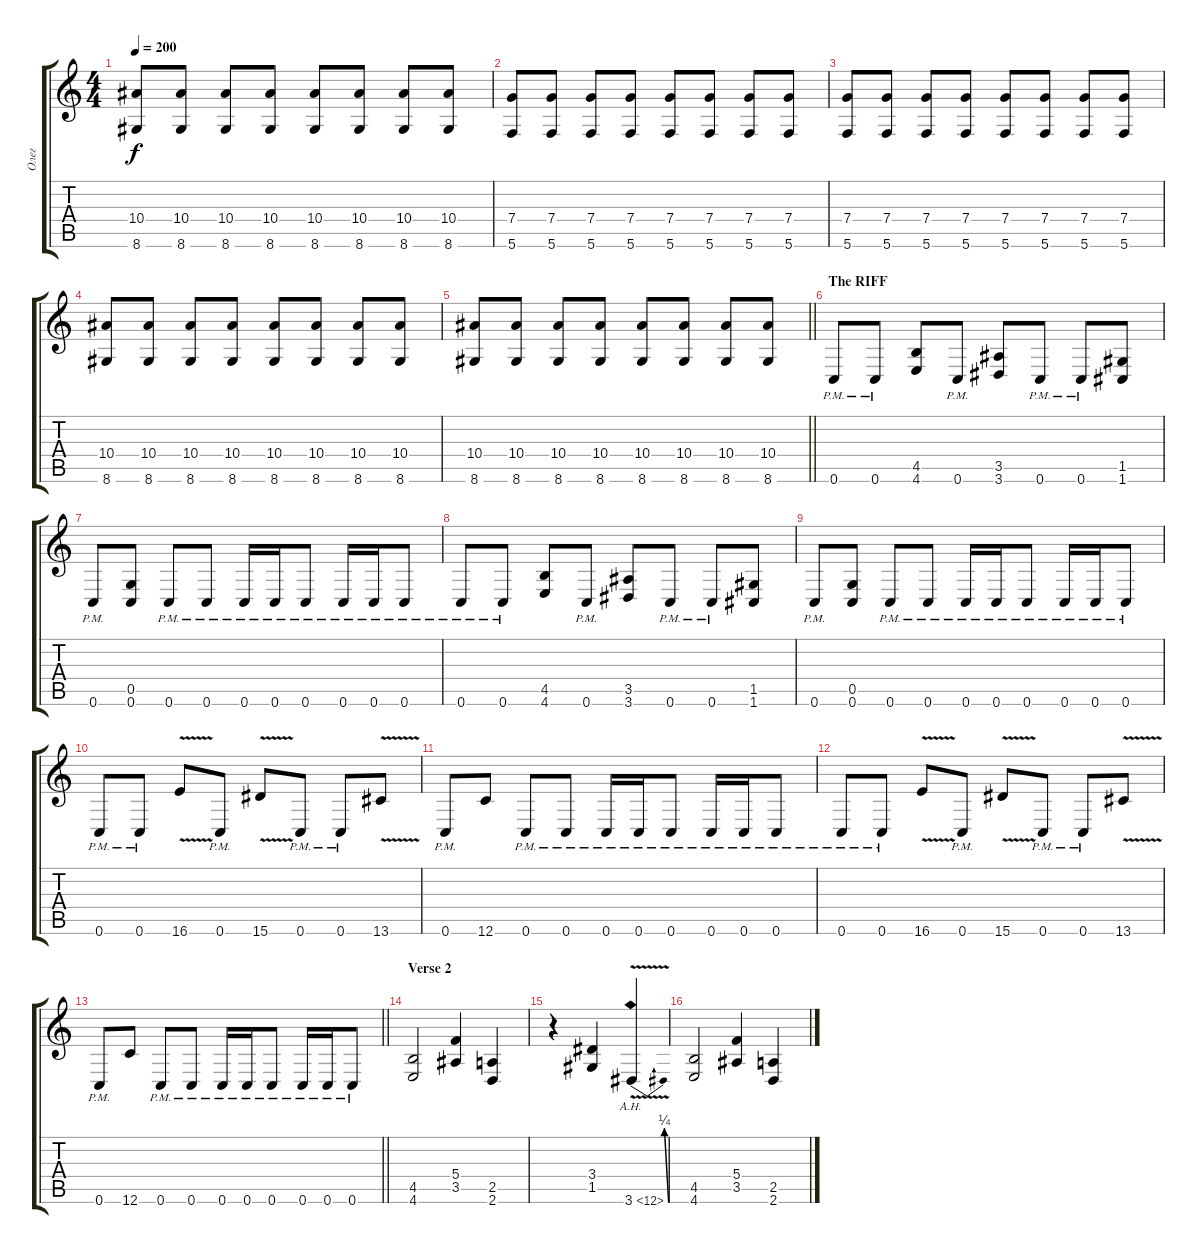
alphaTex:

\track ("Олег" "Олег") {instrument distortionguitar}
\staff {score tabs}
\tuning (D4 A3 F3 C3 G2 C2) {hide}
\ts (4 4)
\tempo 200
\clef g2
\ks c
(10.4 8.6).8{dy f} (10.4 8.6).8 (10.4 8.6).8 (10.4 8.6).8 (10.4 8.6).8 (10.4 8.6).8 (10.4 8.6).8 (10.4 8.6).8 |
(7.4 5.6).8 (7.4 5.6).8 (7.4 5.6).8 (7.4 5.6).8 (7.4 5.6).8 (7.4 5.6).8 (7.4 5.6).8 (7.4 5.6).8 |
(7.4 5.6).8 (7.4 5.6).8 (7.4 5.6).8 (7.4 5.6).8 (7.4 5.6).8 (7.4 5.6).8 (7.4 5.6).8 (7.4 5.6).8 |
(10.4 8.6).8 (10.4 8.6).8 (10.4 8.6).8 (10.4 8.6).8 (10.4 8.6).8 (10.4 8.6).8 (10.4 8.6).8 (10.4 8.6).8 |
\barLineRight lightlight
(10.4 8.6).8 (10.4 8.6).8 (10.4 8.6).8 (10.4 8.6).8 (10.4 8.6).8 (10.4 8.6).8 (10.4 8.6).8 (10.4 8.6).8 |
\section ("" "The RIFF")
0.6{pm}.8 0.6{pm}.8 (4.5 4.6).8 0.6{pm}.8 (3.5 3.6).8 0.6{pm}.8 0.6{pm}.8 (1.5 1.6).8 |
0.6{pm}.8 (0.5 0.6).8 0.6{pm}.8 0.6{pm}.8 0.6{pm}.16 0.6{pm}.16 0.6{pm}.8 0.6{pm}.16 0.6{pm}.16 0.6{pm}.8 |
0.6{pm}.8 0.6{pm}.8 (4.5 4.6).8 0.6{pm}.8 (3.5 3.6).8 0.6{pm}.8 0.6{pm}.8 (1.5 1.6).8 |
0.6{pm}.8 (0.5 0.6).8 0.6{pm}.8 0.6{pm}.8 0.6{pm}.16 0.6{pm}.16 0.6{pm}.8 0.6{pm}.16 0.6{pm}.16 0.6{pm}.8 |
0.6{pm}.8 0.6{pm}.8 16.6{v}.8 0.6{pm}.8 15.6{v}.8 0.6{pm}.8 0.6{pm}.8 13.6{v}.8 |
0.6{pm}.8 12.6.8 0.6{pm}.8 0.6{pm}.8 0.6{pm}.16 0.6{pm}.16 0.6{pm}.8 0.6{pm}.16 0.6{pm}.16 0.6{pm}.8 |
0.6{pm}.8 0.6{pm}.8 16.6{v}.8 0.6{pm}.8 15.6{v}.8 0.6{pm}.8 0.6{pm}.8 13.6{v}.8 |
\barLineRight lightlight
0.6{pm}.8 12.6.8 0.6{pm}.8 0.6{pm}.8 0.6{pm}.16 0.6{pm}.16 0.6{pm}.8 0.6{pm}.16 0.6{pm}.16 0.6{pm}.8 |
\section ("" "Verse 2")
(4.5 4.6).2 (5.4 3.5).4 (2.5 2.6).4 |
r.4 (3.4 1.5).4 3.6{be (bend 0 0 60 1) ah 9 v}.4 |
(4.5 4.6).2 (5.4 3.5).4 (2.5 2.6).4
